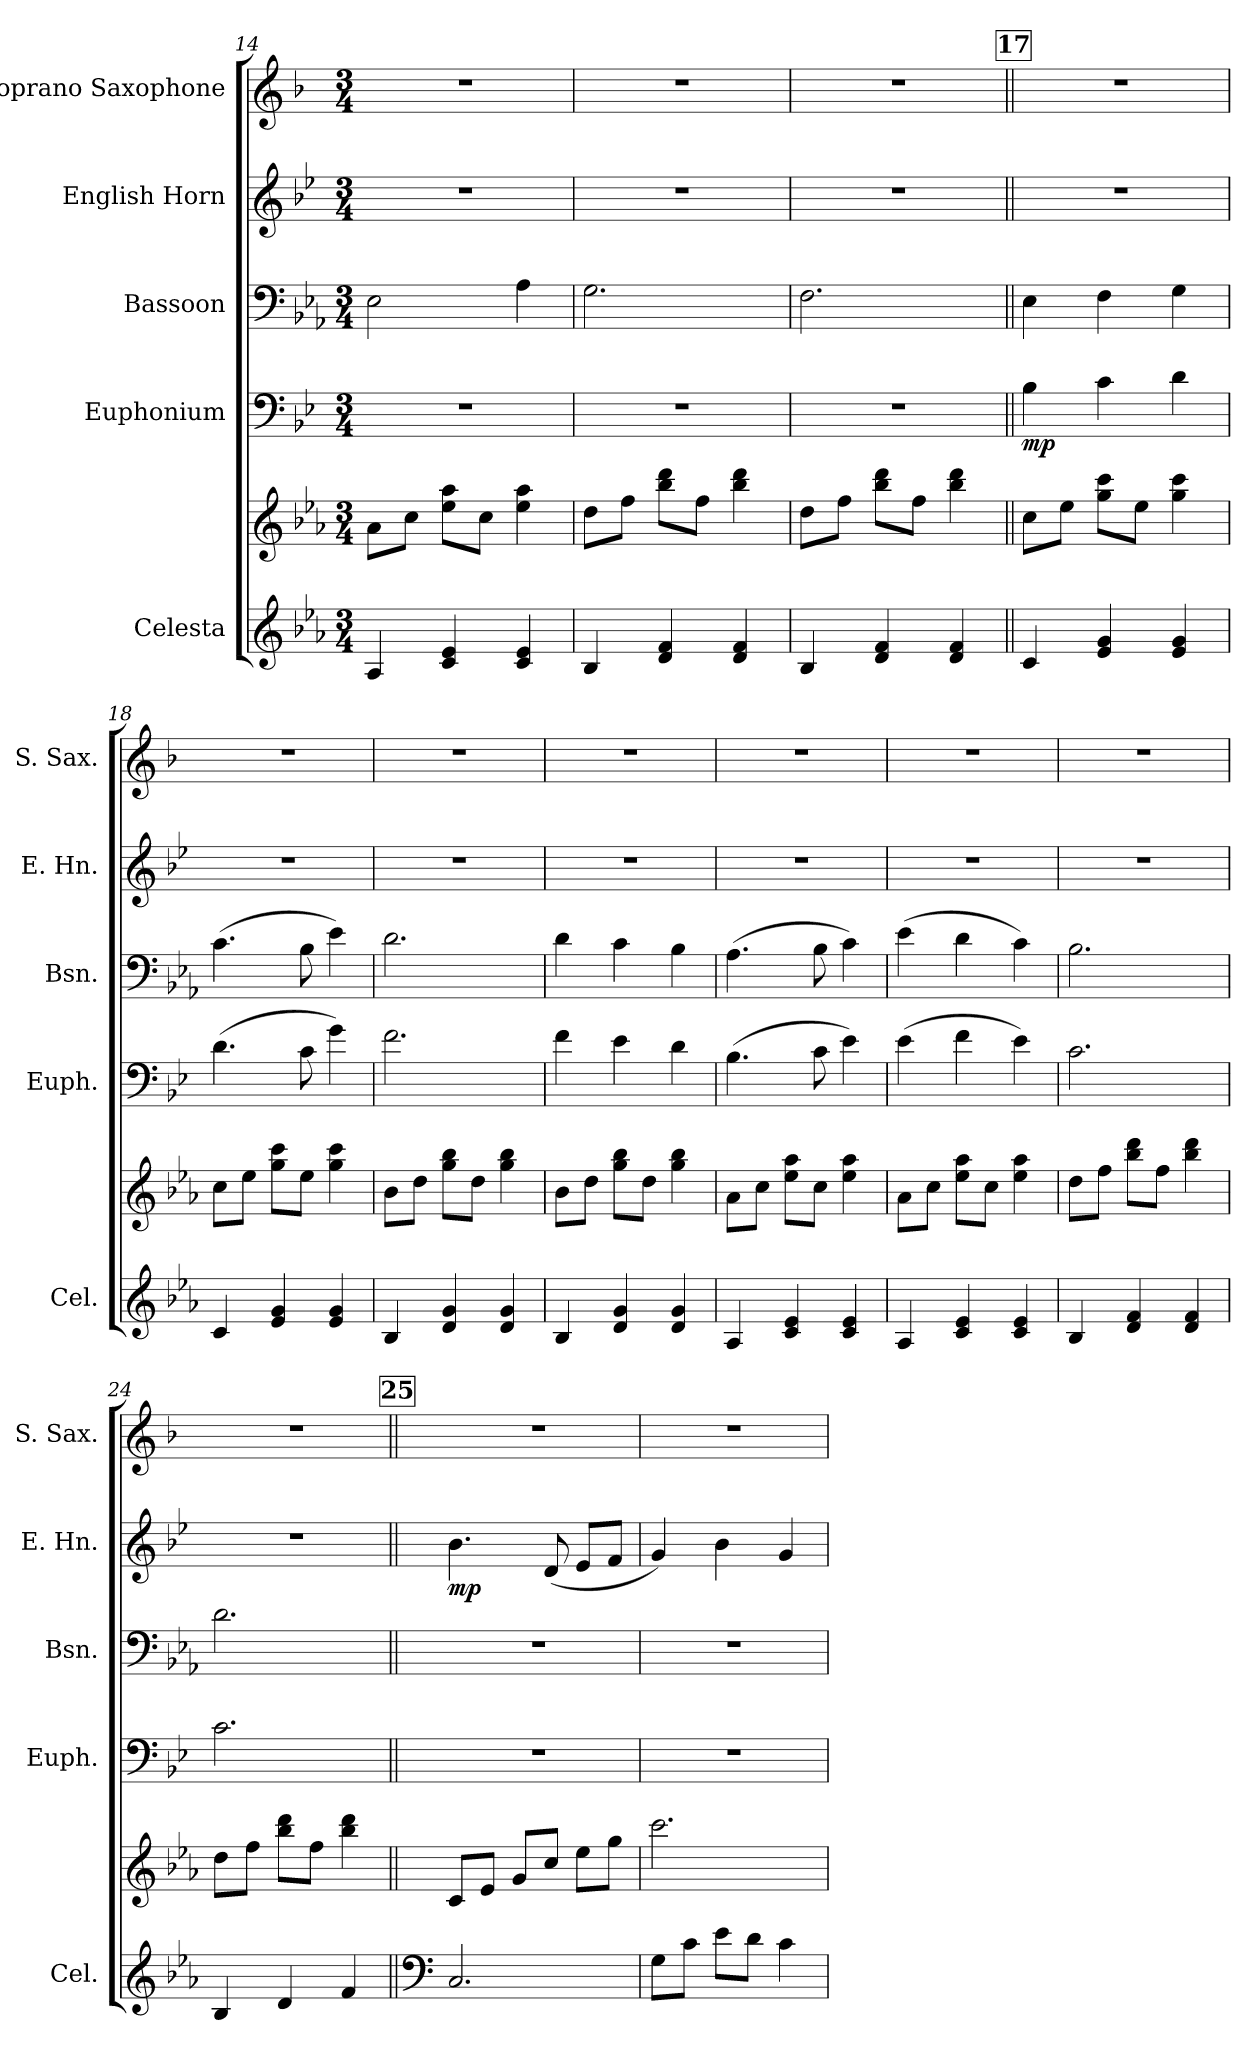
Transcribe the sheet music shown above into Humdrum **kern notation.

**kern	**kern	**kern	**dynam	**kern	**kern	**dynam	**kern
*part5	*part5	*part4	*part4	*part3	*part2	*part2	*part1
*staff6	*staff5	*staff4	*staff4	*staff3	*staff2	*staff2	*staff1
*I"Celesta	*	*I"Euphonium	*	*I"Bassoon	*I"English Horn	*	*I"Soprano Saxophone
*I'Cel.	*	*I'Euph.	*	*I'Bsn.	*I'E. Hn.	*	*I'S. Sax.
*clefG2	*clefG2	*clefF4	*	*clefF4	*clefG2	*	*clefG2
*ITrd-7c-12	*ITrd-7c-12	*ITrd4c7	*	*	*ITrd4c7	*	*ITrd1c2
*k[b-e-a-]	*k[b-e-a-]	*k[b-e-a-]	*	*k[b-e-a-]	*k[b-e-a-]	*	*k[b-e-a-]
*M3/4	*M3/4	*M3/4	*	*M3/4	*M3/4	*	*M3/4
=14	=14	=14	=14	=14	=14	=14	=14
4a-/	8aa-\L	2.r	.	2E-\	2.r	.	2.r
.	8ccc\J	.	.	.	.	.	.
4cc/ 4ee-/	8eee-\ 8aaa-\L	.	.	.	.	.	.
.	8ccc\J	.	.	.	.	.	.
4cc/ 4ee-/	4eee-\ 4aaa-\	.	.	4A-\	.	.	.
=15	=15	=15	=15	=15	=15	=15	=15
4b-/	8ddd\L	2.r	.	2.G\	2.r	.	2.r
.	8fff\J	.	.	.	.	.	.
4dd/ 4ff/	8bbb-\ 8dddd\L	.	.	.	.	.	.
.	8fff\J	.	.	.	.	.	.
4dd/ 4ff/	4bbb-\ 4dddd\	.	.	.	.	.	.
=16	=16	=16	=16	=16	=16	=16	=16
4b-/	8ddd\L	2.r	.	2.F\	2.r	.	2.r
.	8fff\J	.	.	.	.	.	.
4dd/ 4ff/	8bbb-\ 8dddd\L	.	.	.	.	.	.
.	8fff\J	.	.	.	.	.	.
4dd/ 4ff/	4bbb-\ 4dddd\	.	.	.	.	.	.
!!LO:LB:g=z
!!LO:REH:place=s1:a:B:fs=14:t=17
=17||	=17||	=17||	=17||	=17||	=17||	=17||	=17||
!	!	!	!LO:DY:b	!	!	!	!
4cc/	8ccc\L	4E-\	mp	4E-\	2.r	.	2.r
.	8eee-\J	.	.	.	.	.	.
4ee-/ 4gg/	8ggg\ 8cccc\L	4F\	.	4F\	.	.	.
.	8eee-\J	.	.	.	.	.	.
4ee-/ 4gg/	4ggg\ 4cccc\	4G\	.	4G\	.	.	.
=18	=18	=18	=18	=18	=18	=18	=18
4cc/	8ccc\L	(4.G\	.	(4.c\	2.r	.	2.r
.	8eee-\J	.	.	.	.	.	.
4ee-/ 4gg/	8ggg\ 8cccc\L	.	.	.	.	.	.
.	8eee-\J	8F\	.	8B-\	.	.	.
4ee-/ 4gg/	4ggg\ 4cccc\	4c\)	.	4e-\)	.	.	.
=19	=19	=19	=19	=19	=19	=19	=19
4b-/	8bb-\L	2.B-\	.	2.d\	2.r	.	2.r
.	8ddd\J	.	.	.	.	.	.
4dd/ 4gg/	8ggg\ 8bbb-\L	.	.	.	.	.	.
.	8ddd\J	.	.	.	.	.	.
4dd/ 4gg/	4ggg\ 4bbb-\	.	.	.	.	.	.
=20	=20	=20	=20	=20	=20	=20	=20
4b-/	8bb-\L	4B-\	.	4d\	2.r	.	2.r
.	8ddd\J	.	.	.	.	.	.
4dd/ 4gg/	8ggg\ 8bbb-\L	4A-\	.	4c\	.	.	.
.	8ddd\J	.	.	.	.	.	.
4dd/ 4gg/	4ggg\ 4bbb-\	4G\	.	4B-\	.	.	.
!!LO:PB:g=z
=21	=21	=21	=21	=21	=21	=21	=21
4a-/	8aa-\L	(4.E-\	.	(4.A-\	2.r	.	2.r
.	8ccc\J	.	.	.	.	.	.
4cc/ 4ee-/	8eee-\ 8aaa-\L	.	.	.	.	.	.
.	8ccc\J	8F\	.	8B-\	.	.	.
4cc/ 4ee-/	4eee-\ 4aaa-\	4A-\)	.	4c\)	.	.	.
=22	=22	=22	=22	=22	=22	=22	=22
4a-/	8aa-\L	(4A-\	.	(4e-\	2.r	.	2.r
.	8ccc\J	.	.	.	.	.	.
4cc/ 4ee-/	8eee-\ 8aaa-\L	4B-\	.	4d\	.	.	.
.	8ccc\J	.	.	.	.	.	.
4cc/ 4ee-/	4eee-\ 4aaa-\	4A-\)	.	4c\)	.	.	.
=23	=23	=23	=23	=23	=23	=23	=23
4b-/	8ddd\L	2.F\	.	2.B-\	2.r	.	2.r
.	8fff\J	.	.	.	.	.	.
4dd/ 4ff/	8bbb-\ 8dddd\L	.	.	.	.	.	.
.	8fff\J	.	.	.	.	.	.
4dd/ 4ff/	4bbb-\ 4dddd\	.	.	.	.	.	.
=24	=24	=24	=24	=24	=24	=24	=24
4b-/	8ddd\L	2.F\	.	2.d\	2.r	.	2.r
.	8fff\J	.	.	.	.	.	.
4dd/	8bbb-\ 8dddd\L	.	.	.	.	.	.
.	8fff\J	.	.	.	.	.	.
4ff/	4bbb-\ 4dddd\	.	.	.	.	.	.
!!LO:LB:g=z
!!LO:REH:place=s1:a:B:fs=14:t=25
=25||	=25||	=25||	=25||	=25||	=25||	=25||	=25||
*clefF4	*	*	*	*	*	*	*
!	!	!	!	!	!	!LO:DY:b	!
2.c/	8cc/L	2.r	.	2.r	4.e-\	mp	2.r
.	8ee-/J	.	.	.	.	.	.
.	8gg/L	.	.	.	.	.	.
.	8ccc/J	.	.	.	(8G/	.	.
.	8eee-\L	.	.	.	8A-/L	.	.
.	8ggg\J	.	.	.	8B-/J	.	.
=26	=26	=26	=26	=26	=26	=26	=26
8g\L	2.cccc\	2.r	.	2.r	4c/)	.	2.r
8cc\J	.	.	.	.	.	.	.
8ee-\L	.	.	.	.	4e-\	.	.
8dd\J	.	.	.	.	.	.	.
4cc\	.	.	.	.	4c/	.	.
=	=	=	=	=	=	=	=
*-	*-	*-	*-	*-	*-	*-	*-
